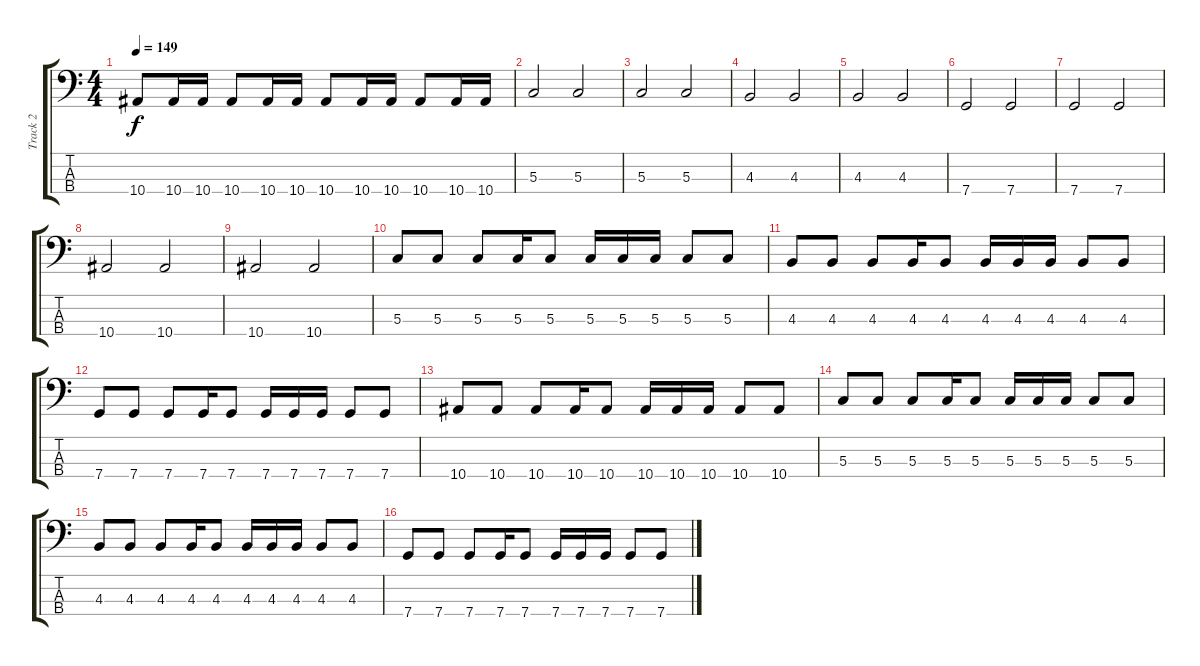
\track ("Track 2" "Track 2") {instrument electricbassfinger}
\staff {score tabs}
\tuning (F2 C2 G1 C1) {hide}
\ts (4 4)
\tempo 149
\clef f4
\ks c
10.4.8{dy f} 10.4.16 10.4.16 10.4.8 10.4.16 10.4.16 10.4.8 10.4.16 10.4.16 10.4.8 10.4.16 10.4.16 |
5.3.2 5.3.2 |
5.3.2 5.3.2 |
4.3.2 4.3.2 |
4.3.2 4.3.2 |
7.4.2 7.4.2 |
7.4.2 7.4.2 |
10.4.2 10.4.2 |
10.4.2 10.4.2 |
5.3.8 5.3.8 5.3.8 5.3.16 5.3.8 5.3.16 5.3.16 5.3.16 5.3.8 5.3.8 |
4.3.8 4.3.8 4.3.8 4.3.16 4.3.8 4.3.16 4.3.16 4.3.16 4.3.8 4.3.8 |
7.4.8 7.4.8 7.4.8 7.4.16 7.4.8 7.4.16 7.4.16 7.4.16 7.4.8 7.4.8 |
10.4.8 10.4.8 10.4.8 10.4.16 10.4.8 10.4.16 10.4.16 10.4.16 10.4.8 10.4.8 |
5.3.8 5.3.8 5.3.8 5.3.16 5.3.8 5.3.16 5.3.16 5.3.16 5.3.8 5.3.8 |
4.3.8 4.3.8 4.3.8 4.3.16 4.3.8 4.3.16 4.3.16 4.3.16 4.3.8 4.3.8 |
7.4.8 7.4.8 7.4.8 7.4.16 7.4.8 7.4.16 7.4.16 7.4.16 7.4.8 7.4.8
